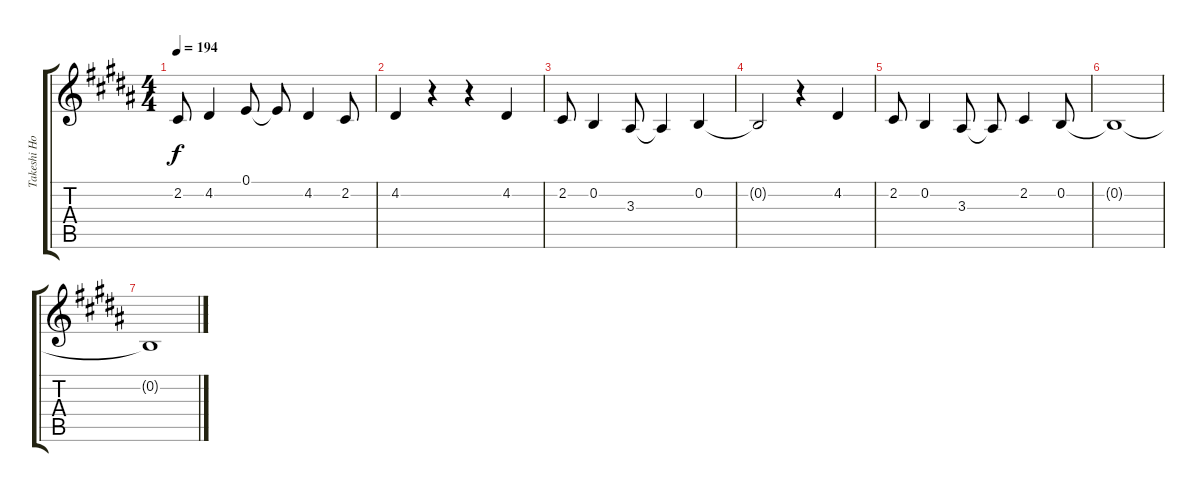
\track ("Takeshi Hosomi (vocal)" "Takeshi Ho") {instrument flute}
\staff {score tabs}
\tuning (E4 B3 G3 D3 A2 E2) {hide}
\ts (4 4)
\tempo 194
\clef g2
\ks b
2.2.8{dy f} 4.2.4 0.1.8 0.1{t}.8 4.2.4 2.2.8 |
4.2.4 r.4 r.4 4.2.4 |
2.2.8 0.2.4 3.3.8 3.3{t}.4 0.2.4 |
0.2{t}.2 r.4 4.2.4 |
2.2.8 0.2.4 3.3.8 3.3{t}.8 2.2.4 0.2.8 |
0.2{t}.1 |
0.2{t}.1
